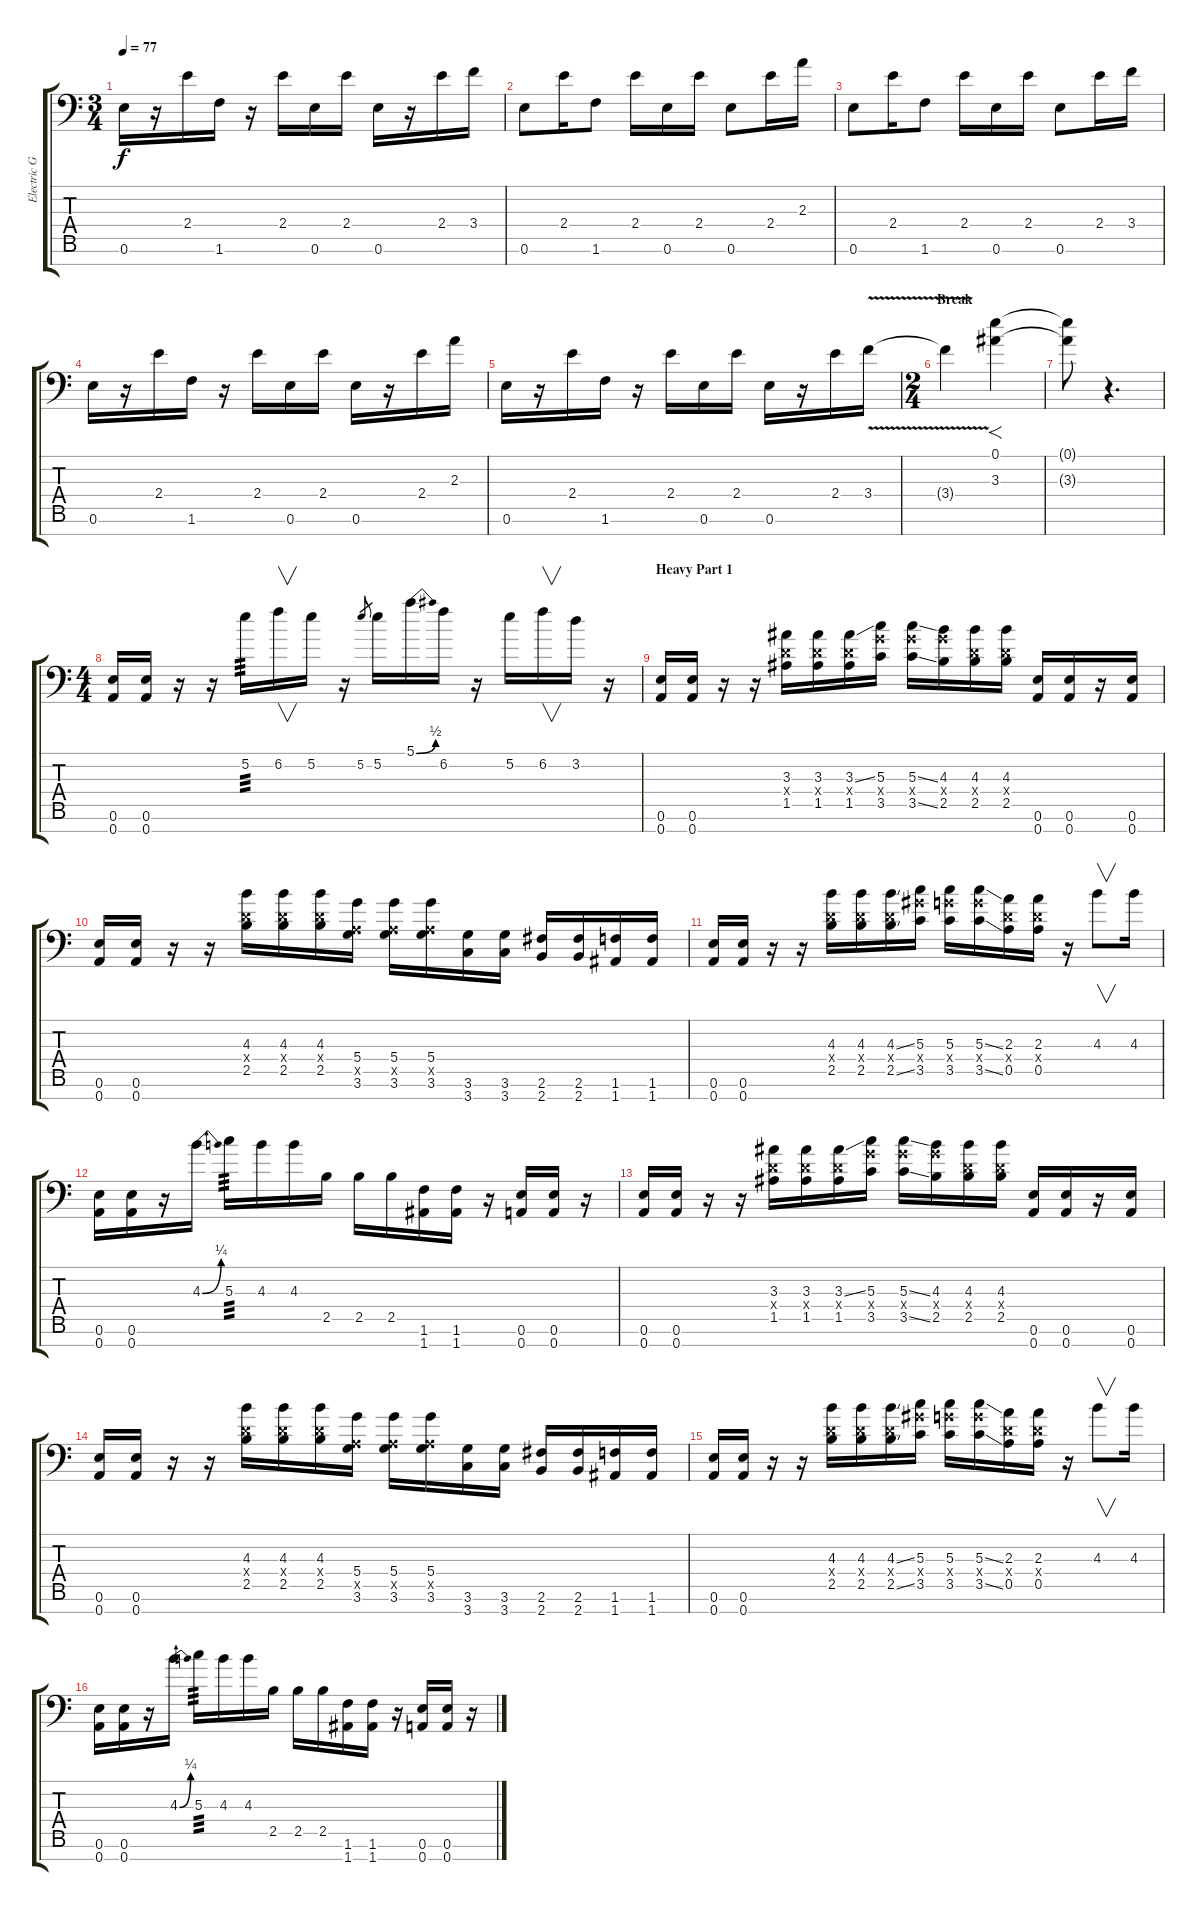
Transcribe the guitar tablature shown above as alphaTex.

\track ("Electric Guitar" "Electric G") {instrument distortionguitar}
\staff {score tabs}
\tuning (E4 B3 G3 D3 A2 E2 A1) {hide}
\ts (3 4)
\tempo 77
\clef f4
\ks c
0.6.16{dy f} r.16 2.4.16 1.6.16 r.16 2.4.16 0.6.16 2.4.16 0.6.16 r.16 2.4.16 3.4.16 |
0.6.8 2.4.16 1.6.8 2.4.16 0.6.16 2.4.16 0.6.8 2.4.16 2.3.16 |
0.6.8 2.4.16 1.6.8 2.4.16 0.6.16 2.4.16 0.6.8 2.4.16 3.4.16 |
0.6.16 r.16 2.4.16 1.6.16 r.16 2.4.16 0.6.16 2.4.16 0.6.16 r.16 2.4.16 2.3.16 |
0.6.16 r.16 2.4.16 1.6.16 r.16 2.4.16 0.6.16 2.4.16 0.6.16 r.16 2.4.16 3.4{v}.16 |
\ts (2 4)
\section ("" "Break")
3.4{t}.4 (0.1 3.3).4{f} |
(0.1{t} 3.3{t}).8 r.4{d} |
\ts (4 4)
(0.6 0.7).16{volume 14} (0.6 0.7).16 r.16 r.16 5.2.16{tp 3} 6.2.16{v} 5.2.16 r.16 5.2.8{gr} 5.2.16 5.1{be (bend 0 0 60 2)}.16 6.2.16 r.16 5.2.16 6.2.16{v} 3.2.16 r.16 |
\section ("" "Heavy Part 1")
(0.6 0.7).16 (0.6 0.7).16 r.16 r.16 (3.3 0.4{x} 1.5).16 (3.3 0.4{x} 1.5).16 (3.3{ss} 0.4{x} 1.5).16 (5.3 5.4{x} 3.5).16 (5.3{ss} 5.4{x} 3.5{ss}).16 (4.3 5.4{x} 2.5).16 (4.3 0.4{x} 2.5).16 (4.3 0.4{x} 2.5).16 (0.6 0.7).16 (0.6 0.7).16 r.16 (0.6 0.7).16 |
(0.6 0.7).16 (0.6 0.7).16 r.16 r.16 (4.3 0.4{x} 2.5).16 (4.3 0.4{x} 2.5).16 (4.3 0.4{x} 2.5).16 (5.4 0.5{x} 3.6).16 (5.4 0.5{x} 3.6).16 (5.4 0.5{x} 3.6).16 (3.6 3.7).16 (3.6 3.7).16 (2.6 2.7).16 (2.6 2.7).16 (1.6 1.7).16 (1.6 1.7).16 |
(0.6 0.7).16 (0.6 0.7).16 r.16 r.16 (4.3 0.4{x} 2.5).16 (4.3 0.4{x} 2.5).16 (4.3{ss} 0.4{x} 2.5{ss}).16 (5.3 6.4{x} 3.5).16 (5.3 5.4{x} 3.5).16 (5.3{ss} 5.4{x} 3.5{ss}).16 (2.3 0.4{x} 0.5).16 (2.3 0.4{x} 0.5).16 r.16 4.3.8{v} 4.3.16 |
(0.6 0.7).16 (0.6 0.7).16 r.16 4.3{be (bend 0 0 60 1)}.16 5.3.16{tp 3} 4.3.16 4.3.16 2.5.16 2.5.16 2.5.16 (1.6 1.7).16 (1.6 1.7).16 r.16 (0.6 0.7).16 (0.6 0.7).16 r.16 |
(0.6 0.7).16 (0.6 0.7).16 r.16 r.16 (3.3 0.4{x} 1.5).16 (3.3 0.4{x} 1.5).16 (3.3{ss} 0.4{x} 1.5).16 (5.3 5.4{x} 3.5).16 (5.3{ss} 5.4{x} 3.5{ss}).16 (4.3 5.4{x} 2.5).16 (4.3 0.4{x} 2.5).16 (4.3 0.4{x} 2.5).16 (0.6 0.7).16 (0.6 0.7).16 r.16 (0.6 0.7).16 |
(0.6 0.7).16 (0.6 0.7).16 r.16 r.16 (4.3 0.4{x} 2.5).16 (4.3 0.4{x} 2.5).16 (4.3 0.4{x} 2.5).16 (5.4 0.5{x} 3.6).16 (5.4 0.5{x} 3.6).16 (5.4 0.5{x} 3.6).16 (3.6 3.7).16 (3.6 3.7).16 (2.6 2.7).16 (2.6 2.7).16 (1.6 1.7).16 (1.6 1.7).16 |
(0.6 0.7).16 (0.6 0.7).16 r.16 r.16 (4.3 0.4{x} 2.5).16 (4.3 0.4{x} 2.5).16 (4.3{ss} 0.4{x} 2.5{ss}).16 (5.3 6.4{x} 3.5).16 (5.3 5.4{x} 3.5).16 (5.3{ss} 5.4{x} 3.5{ss}).16 (2.3 0.4{x} 0.5).16 (2.3 0.4{x} 0.5).16 r.16 4.3.8{v} 4.3.16 |
(0.6 0.7).16 (0.6 0.7).16 r.16 4.3{be (bend 0 0 60 1)}.16 5.3.16{tp 3} 4.3.16 4.3.16 2.5.16 2.5.16 2.5.16 (1.6 1.7).16 (1.6 1.7).16 r.16 (0.6 0.7).16 (0.6 0.7).16 r.16
